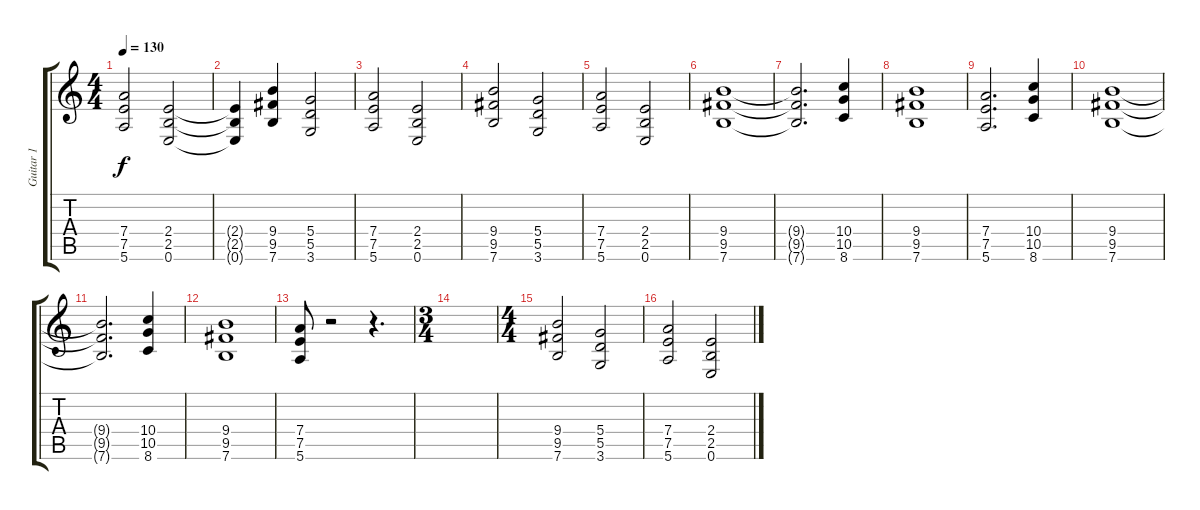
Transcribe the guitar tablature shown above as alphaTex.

\track ("Guitar 1" "Guitar 1") {instrument distortionguitar}
\staff {score tabs}
\tuning (E4 B3 G3 D3 A2 E2) {hide}
\ts (4 4)
\tempo 130
\clef g2
\ks c
(7.4 7.5 5.6).2{dy f} (2.4 2.5 0.6).2 |
(2.4{t} 2.5{t} 0.6{t}).4 (9.4 9.5 7.6).4 (5.4 5.5 3.6).2 |
(7.4 7.5 5.6).2 (2.4 2.5 0.6).2 |
(9.4 9.5 7.6).2 (5.4 5.5 3.6).2 |
(7.4 7.5 5.6).2 (2.4 2.5 0.6).2 |
(9.4 9.5 7.6).1 |
(9.4{t} 9.5{t} 7.6{t}).2{d} (10.4 10.5 8.6).4 |
(9.4 9.5 7.6).1 |
(7.4 7.5 5.6).2{d} (10.4 10.5 8.6).4 |
(9.4 9.5 7.6).1 |
(9.4{t} 9.5{t} 7.6{t}).2{d} (10.4 10.5 8.6).4 |
(9.4 9.5 7.6).1 |
(7.4 7.5 5.6).8 r.2 r.4{d} |
\ts (3 4)
|
\ts (4 4)
(9.4 9.5 7.6).2 (5.4 5.5 3.6).2 |
(7.4 7.5 5.6).2 (2.4 2.5 0.6).2
